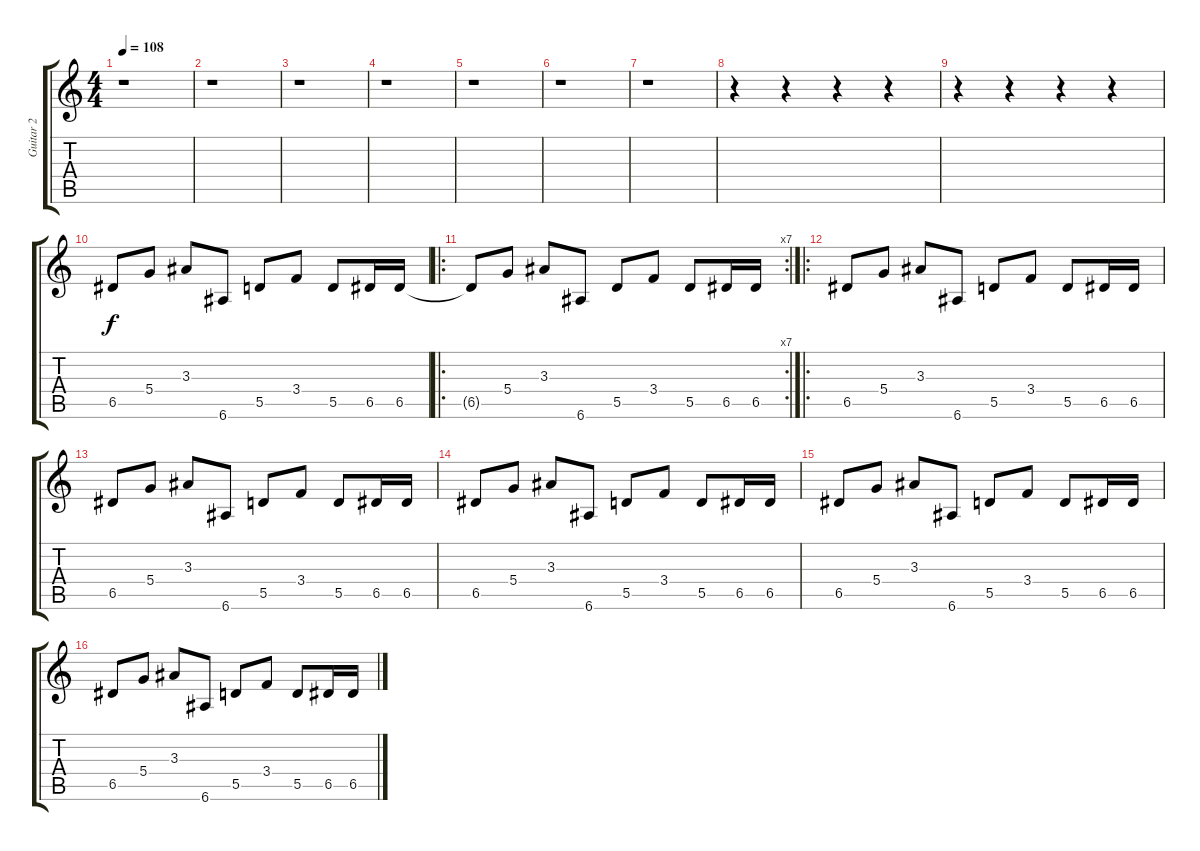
\track ("Guitar 2" "Guitar 2") {instrument acousticguitarnylon}
\staff {score tabs}
\tuning (E4 B3 G3 D3 A2 E2) {hide}
\ts (4 4)
\tempo 108
\clef g2
\ks c
r.1{dy f instrument acousticguitarnylon} |
r.1 |
r.1 |
r.1 |
r.1 |
r.1 |
r.1 |
r.4 r.4 r.4 r.4 |
r.4 r.4 r.4 r.4 |
6.5.8 5.4.8 3.3.8 6.6.8 5.5.8 3.4.8 5.5.8 6.5.16 6.5.16 |
\ro
\rc 7
6.5{t}.8 5.4.8 3.3.8 6.6.8 5.5.8 3.4.8 5.5.8 6.5.16 6.5.16 |
\ro
6.5.8 5.4.8 3.3.8 6.6.8 5.5.8 3.4.8 5.5.8 6.5.16 6.5.16 |
6.5.8 5.4.8 3.3.8 6.6.8 5.5.8 3.4.8 5.5.8 6.5.16 6.5.16 |
6.5.8 5.4.8 3.3.8 6.6.8 5.5.8 3.4.8 5.5.8 6.5.16 6.5.16 |
6.5.8 5.4.8 3.3.8 6.6.8 5.5.8 3.4.8 5.5.8 6.5.16 6.5.16 |
6.5.8 5.4.8 3.3.8 6.6.8 5.5.8 3.4.8 5.5.8 6.5.16 6.5.16
